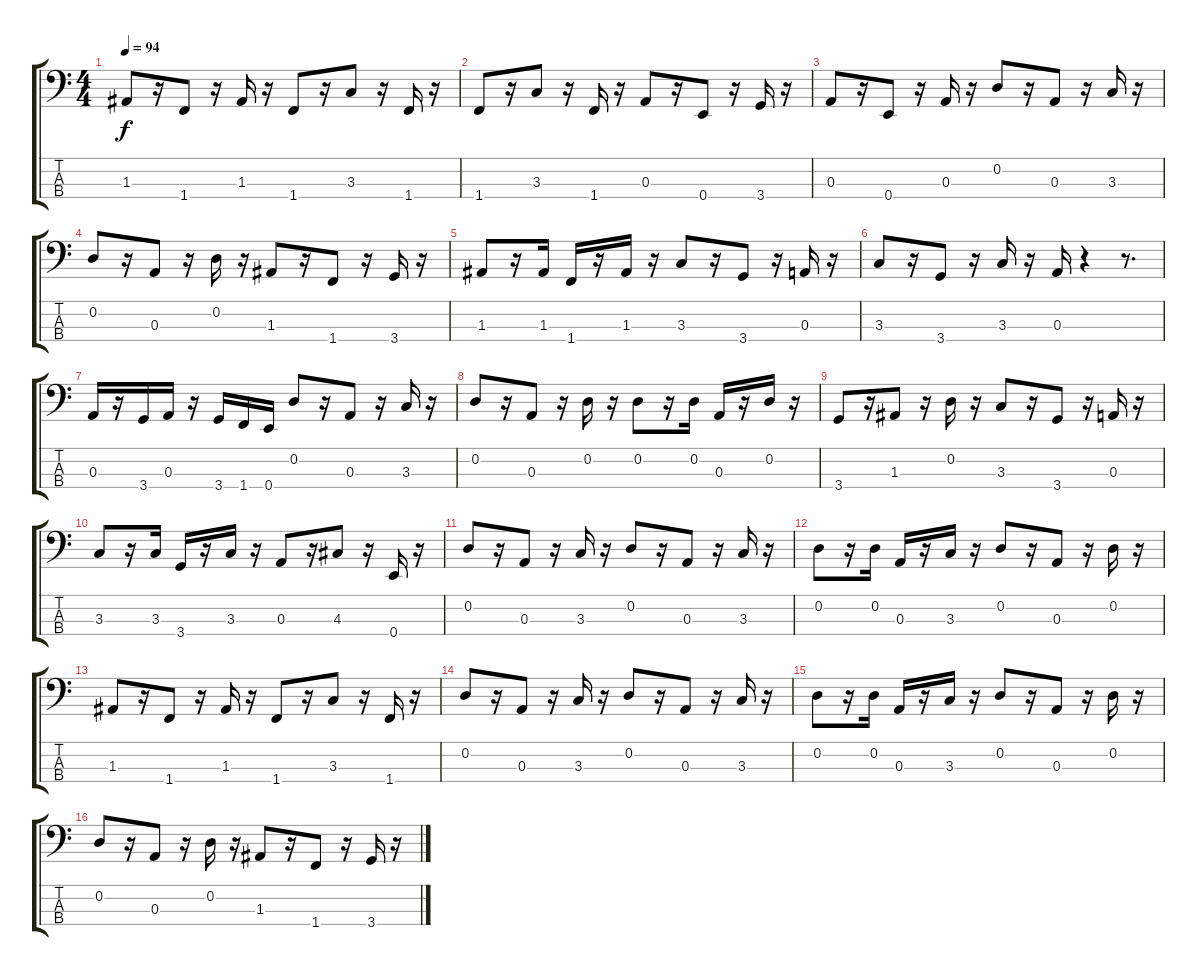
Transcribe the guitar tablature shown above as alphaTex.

\track "" {instrument electricbassfinger}
\staff {score tabs}
\tuning (G2 D2 A1 E1) {hide}
\ts (4 4)
\tempo 94
\clef f4
\ks c
1.3.8{dy f} r.16 1.4.8 r.16 1.3.16 r.16 1.4.8 r.16 3.3.8 r.16 1.4.16 r.16 |
1.4.8 r.16 3.3.8 r.16 1.4.16 r.16 0.3.8 r.16 0.4.8 r.16 3.4.16 r.16 |
0.3.8 r.16 0.4.8 r.16 0.3.16 r.16 0.2.8 r.16 0.3.8 r.16 3.3.16 r.16 |
0.2.8 r.16 0.3.8 r.16 0.2.16 r.16 1.3.8 r.16 1.4.8 r.16 3.4.16 r.16 |
1.3.8 r.16 1.3.16 1.4.16 r.16 1.3.16 r.16 3.3.8 r.16 3.4.8 r.16 0.3.16 r.16 |
3.3.8 r.16 3.4.8 r.16 3.3.16 r.16 0.3.16 r.4 r.8{d} |
0.3.16 r.16 3.4.16 0.3.16 r.16 3.4.16 1.4.16 0.4.16 0.2.8 r.16 0.3.8 r.16 3.3.16 r.16 |
0.2.8 r.16 0.3.8 r.16 0.2.16 r.16 0.2.8 r.16 0.2.16 0.3.16 r.16 0.2.16 r.16 |
3.4.8 r.16 1.3.8 r.16 0.2.16 r.16 3.3.8 r.16 3.4.8 r.16 0.3.16 r.16 |
3.3.8 r.16 3.3.16 3.4.16 r.16 3.3.16 r.16 0.3.8 r.16 4.3.8 r.16 0.4.16 r.16 |
0.2.8 r.16 0.3.8 r.16 3.3.16 r.16 0.2.8 r.16 0.3.8 r.16 3.3.16 r.16 |
0.2.8 r.16 0.2.16 0.3.16 r.16 3.3.16 r.16 0.2.8 r.16 0.3.8 r.16 0.2.16 r.16 |
1.3.8 r.16 1.4.8 r.16 1.3.16 r.16 1.4.8 r.16 3.3.8 r.16 1.4.16 r.16 |
0.2.8 r.16 0.3.8 r.16 3.3.16 r.16 0.2.8 r.16 0.3.8 r.16 3.3.16 r.16 |
0.2.8 r.16 0.2.16 0.3.16 r.16 3.3.16 r.16 0.2.8 r.16 0.3.8 r.16 0.2.16 r.16 |
0.2.8 r.16 0.3.8 r.16 0.2.16 r.16 1.3.8 r.16 1.4.8 r.16 3.4.16 r.16
